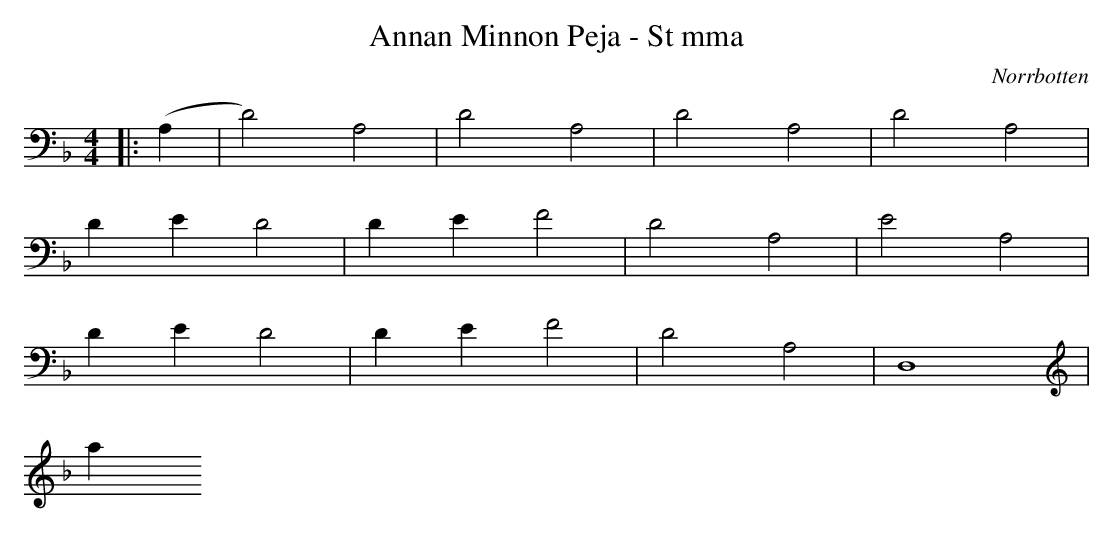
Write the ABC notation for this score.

X:1
T:Annan Minnon Peja - St mma
O:Norrbotten
M:4/4
L:1/4
K:Dm
|:(A, | D2) A,2 | D2 A,2 | D2 A,2 | D2 A,2 |
DE D2 |DE F2 | D2 A,2 | E2 A,2 |
DE D2 |DE F2 | D2 A,2 | D,4 |
a
